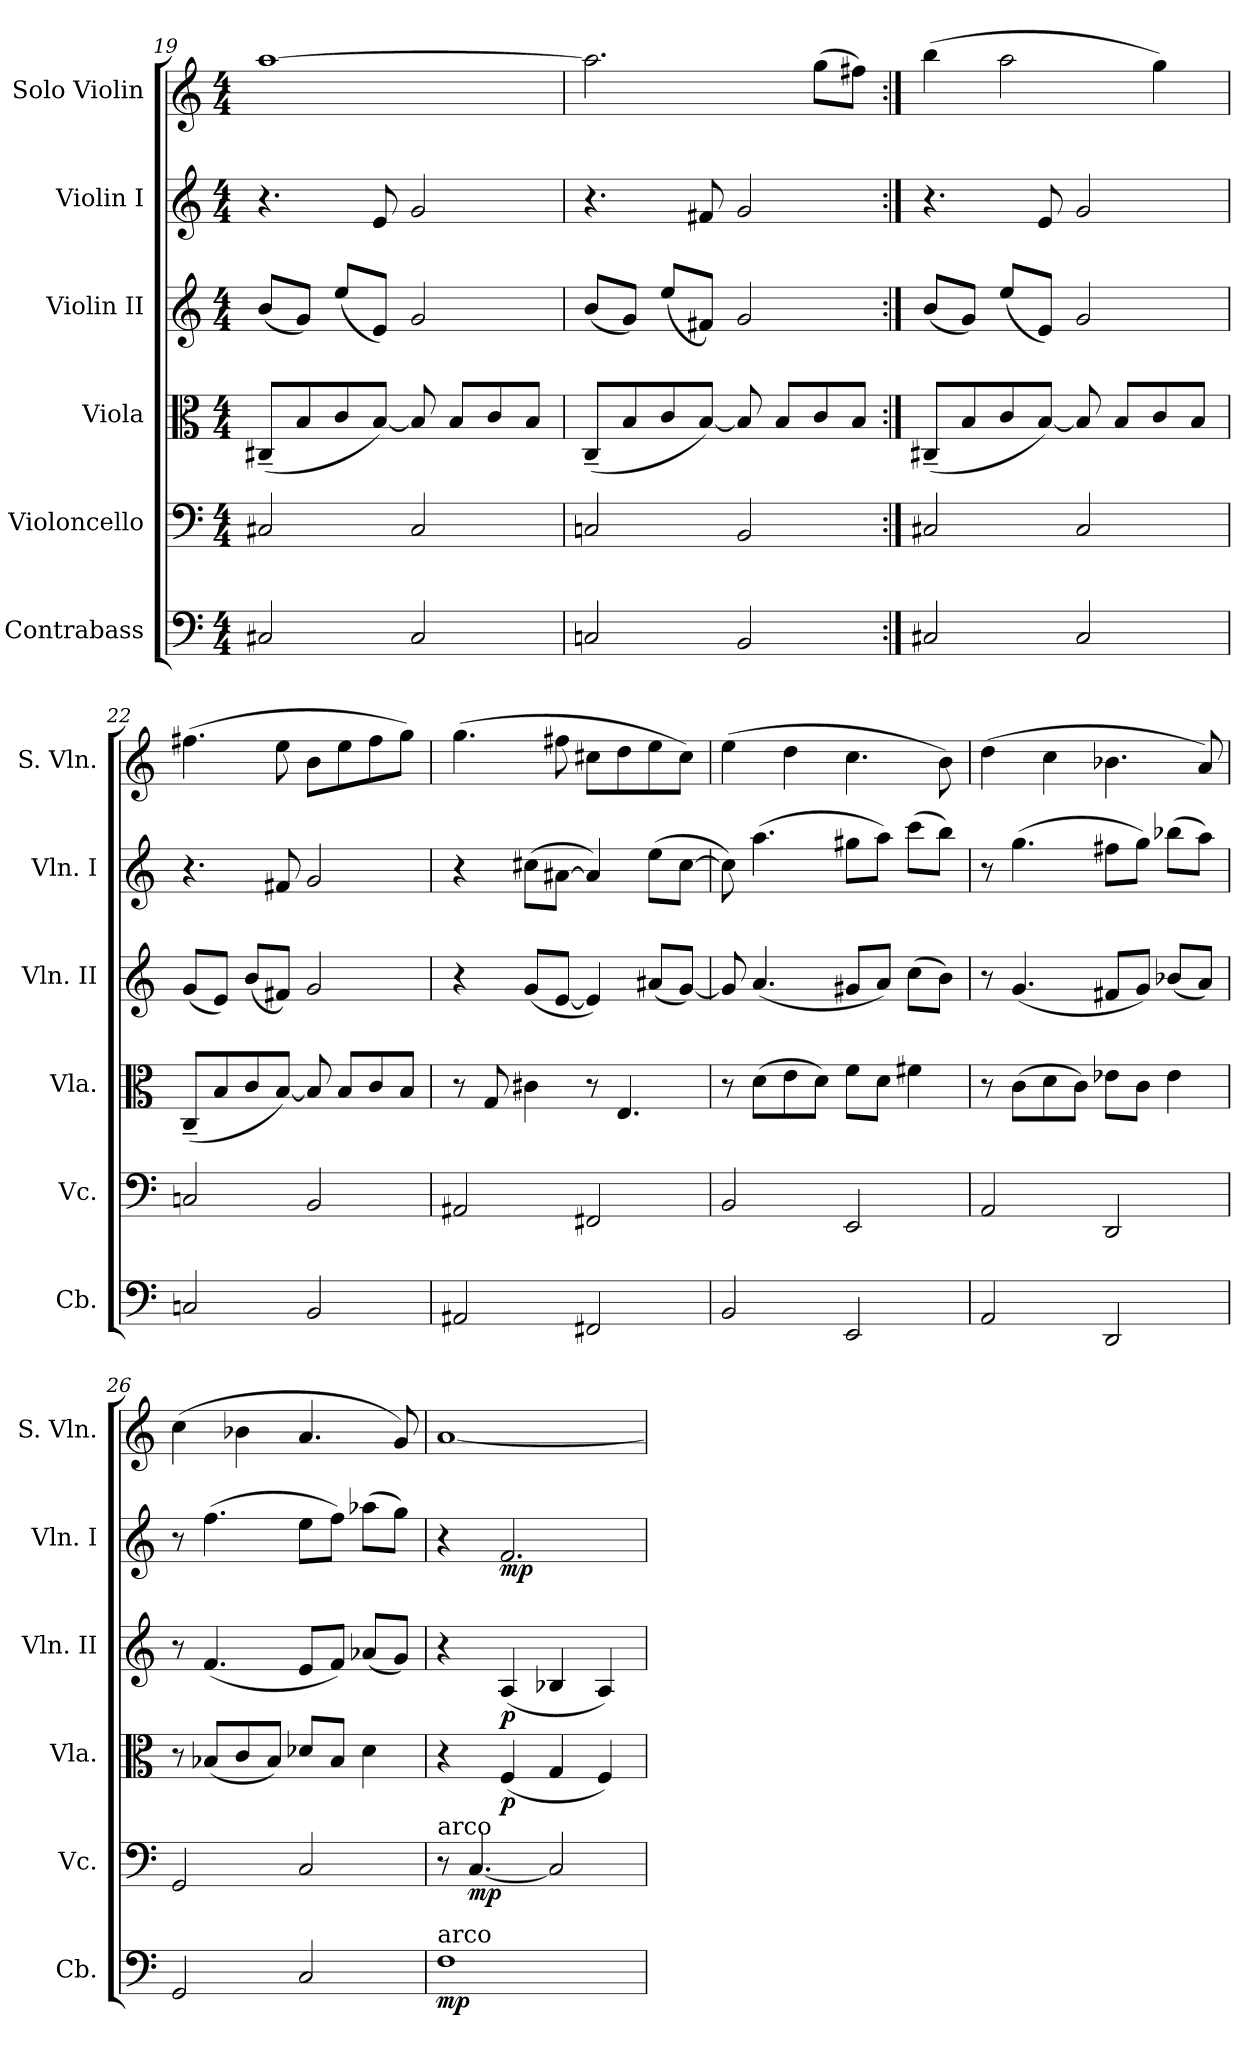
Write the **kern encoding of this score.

**kern	**dynam	**kern	**dynam	**kern	**dynam	**kern	**dynam	**kern	**dynam	**kern
*part6	*part6	*part5	*part5	*part4	*part4	*part3	*part3	*part2	*part2	*part1
*staff6	*staff6	*staff5	*staff5	*staff4	*staff4	*staff3	*staff3	*staff2	*staff2	*staff1
*I"Contrabass	*	*I"Violoncello	*	*I"Viola	*	*I"Violin II	*	*I"Violin I	*	*I"Solo Violin
*I'Cb.	*	*I'Vc.	*	*I'Vla.	*	*I'Vln. II	*	*I'Vln. I	*	*I'S. Vln.
*clefF4	*	*clefF4	*	*clefC3	*	*clefG2	*	*clefG2	*	*clefG2
*ITrd7c12	*	*	*	*	*	*	*	*	*	*
*k[]	*	*k[]	*	*k[]	*	*k[]	*	*k[]	*	*k[]
*M4/4	*	*M4/4	*	*M4/4	*	*M4/4	*	*M4/4	*	*M4/4
=19	=19	=19	=19	=19	=19	=19	=19	=19	=19	=19
2CC#X/	.	2C#X/	.	(<8C#X~/L	.	(<8b/L	.	4.r	.	[1aa
.	.	.	.	8B/	.	8g/J)	.	.	.	.
.	.	.	.	8c/	.	(<8ee/L	.	.	.	.
.	.	.	.	[8B/J)	.	8e/J)	.	8e/	.	.
2CC#/	.	2C#/	.	8B/]	.	2g/	.	2g/	.	.
.	.	.	.	8B/L	.	.	.	.	.	.
.	.	.	.	8c/	.	.	.	.	.	.
.	.	.	.	8B/J	.	.	.	.	.	.
!!LO:PB:g=z
=20	=20	=20	=20	=20	=20	=20	=20	=20	=20	=20
2CCn/	.	2Cn/	.	(<8C~/L	.	(<8b/L	.	4.r	.	2.aa\]
.	.	.	.	8B/	.	8g/J)	.	.	.	.
.	.	.	.	8c/	.	(<8ee/L	.	.	.	.
.	.	.	.	[8B/J)	.	8f#X/J)	.	8f#X/	.	.
2BBB/	.	2BB/	.	8B/]	.	2g/	.	2g/	.	.
.	.	.	.	8B/L	.	.	.	.	.	.
.	.	.	.	8c/	.	.	.	.	.	(>8gg\L
.	.	.	.	8B/J	.	.	.	.	.	8ff#X\J)
=21:|!	=21:|!	=21:|!	=21:|!	=21:|!	=21:|!	=21:|!	=21:|!	=21:|!	=21:|!	=21:|!
2CC#X/	.	2C#X/	.	(<8C#X~/L	.	(<8b/L	.	4.r	.	(>4bb\
.	.	.	.	8B/	.	8g/J)	.	.	.	.
.	.	.	.	8c/	.	(<8ee/L	.	.	.	2aa\
.	.	.	.	[8B/J)	.	8e/J)	.	8e/	.	.
2CC#/	.	2C#/	.	8B/]	.	2g/	.	2g/	.	.
.	.	.	.	8B/L	.	.	.	.	.	.
.	.	.	.	8c/	.	.	.	.	.	4gg\)
.	.	.	.	8B/J	.	.	.	.	.	.
=22	=22	=22	=22	=22	=22	=22	=22	=22	=22	=22
2CCn/	.	2Cn/	.	(<8C~/L	.	(<8g/L	.	4.r	.	(>4.ff#X\
.	.	.	.	8B/	.	8e/J)	.	.	.	.
.	.	.	.	8c/	.	(<8b/L	.	.	.	.
.	.	.	.	[8B/J)	.	8f#X/J)	.	8f#X/	.	8ee\
2BBB/	.	2BB/	.	8B/]	.	2g/	.	2g/	.	8b\L
.	.	.	.	8B/L	.	.	.	.	.	8ee\
.	.	.	.	8c/	.	.	.	.	.	8ff#\
.	.	.	.	8B/J	.	.	.	.	.	8gg\J)
=23	=23	=23	=23	=23	=23	=23	=23	=23	=23	=23
2AAA#X/	.	2AA#X/	.	8r	.	4r	.	4r	.	(>4.gg\
.	.	.	.	8G/	.	.	.	.	.	.
.	.	.	.	4c#X\	.	(<8g/L	.	(>8cc#X\L	.	.
.	.	.	.	.	.	[8e/J	.	[8a#X\J	.	8ff#X\
2FFF#X/	.	2FF#X/	.	8r	.	4e/])	.	4a#/])	.	8cc#X\L
.	.	.	.	4.E/	.	.	.	.	.	8dd\
.	.	.	.	.	.	(<8a#X/L	.	(>8ee\L	.	8ee\
.	.	.	.	.	.	[8g/J)	.	[8cc#\J	.	8cc#\J)
!!LO:LB:g=z
=24	=24	=24	=24	=24	=24	=24	=24	=24	=24	=24
2BBB/	.	2BB/	.	8r	.	8g/]	.	8cc#\])	.	(>4ee\
.	.	.	.	(>8d\L	.	(<4.a/	.	(>4.aa\	.	.
.	.	.	.	8e\	.	.	.	.	.	4dd\
.	.	.	.	8d\J)	.	.	.	.	.	.
2EEE/	.	2EE/	.	8f\L	.	8g#X/L	.	8gg#X\L	.	4.cc\
.	.	.	.	8d\J	.	8a/J)	.	8aa\J)	.	.
.	.	.	.	4f#X\	.	(>8cc\L	.	(>8ccc\L	.	.
.	.	.	.	.	.	8b\J)	.	8bb\J)	.	8b\)
=25	=25	=25	=25	=25	=25	=25	=25	=25	=25	=25
2AAA/	.	2AA/	.	8r	.	8r	.	8r	.	(>4dd\
.	.	.	.	(>8c\L	.	(<4.g/	.	(>4.gg\	.	.
.	.	.	.	8d\	.	.	.	.	.	4cc\
.	.	.	.	8c\J)	.	.	.	.	.	.
2DDD/	.	2DD/	.	8e-X\L	.	8f#X/L	.	8ff#X\L	.	4.b-X\
.	.	.	.	8c\J	.	8g/J)	.	8gg\J)	.	.
.	.	.	.	4e-\	.	(<8b-X/L	.	(>8bb-X\L	.	.
.	.	.	.	.	.	8a/J)	.	8aa\J)	.	8a/)
=26	=26	=26	=26	=26	=26	=26	=26	=26	=26	=26
2GGG/	.	2GG/	.	8r	.	8r	.	8r	.	(>4cc\
.	.	.	.	(<8B-X/L	.	(<4.f/	.	(>4.ff\	.	.
.	.	.	.	8c/	.	.	.	.	.	4b-X\
.	.	.	.	8B-/J)	.	.	.	.	.	.
2CC/	.	2C/	.	8d-X/L	.	8e/L	.	8ee\L	.	4.a/
.	.	.	.	8B-/J	.	8f/J)	.	8ff\J)	.	.
.	.	.	.	4d-\	.	(<8a-X/L	.	(>8aa-X\L	.	.
.	.	.	.	.	.	8g/J)	.	8gg\J)	.	8g/)
=27	=27	=27	=27	=27	=27	=27	=27	=27	=27	=27
!	!	!LO:TX:a:t=arco	!	!	!	!	!	!	!	!
!LO:TX:a:t=arco	!	!	!	!	!	!	!	!	!	!
!	!LO:DY:b	!	!	!	!	!	!	!	!	!
1FF	mp	8r	.	4r	.	4r	.	4r	.	[1a
!	!	!	!LO:DY:b	!	!	!	!	!	!	!
.	.	[4.C/	mp	.	.	.	.	.	.	.
!	!	!	!	!	!LO:DY:b	!	!LO:DY:b	!	!LO:DY:b	!
.	.	.	.	(<4F/	p	(<4A/	p	2.f/	mp	.
.	.	2C/]	.	4G/	.	4B-X/	.	.	.	.
.	.	.	.	4F/)	.	4A/)	.	.	.	.
=	=	=	=	=	=	=	=	=	=	=
*-	*-	*-	*-	*-	*-	*-	*-	*-	*-	*-
